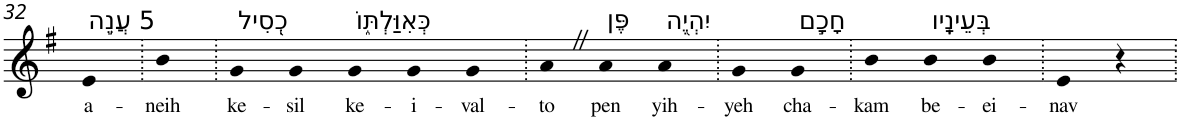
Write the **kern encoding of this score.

**kern	**text
*part1	*part1
*staff1	*staff1
*I"Piano	*
*I'Pno	*
!!LO:PB:g=z
*clefG2	*
*k[f#]	*
*G:	*
=32	=32
!LO:TX:a:t=5 עֲנֵ֣ה	!
!	!LO:LY:b
4e	a-
=33.	=33.
!	!LO:LY:b
4b	-neih
=34.	=34.
!LO:TX:a:t=כְ֭סִיל	!
!	!LO:LY:b
4g	ke-
!	!LO:LY:b
4g	-sil
!LO:TX:a:t=כְּאִוַּלְתּ֑וֹ	!
!	!LO:LY:b
4g	ke-
!	!LO:LY:b
4g	-i-
!	!LO:LY:b
4g	-val-
=35.	=35.
!	!LO:LY:b
4aZ	-to
!LO:TX:a:t=פֶּן	!
!	!LO:LY:b
4a	pen
!LO:TX:a:t=יִהְיֶ֖ה	!
!	!LO:LY:b
4a	yih-
=36.	=36.
!	!LO:LY:b
4g	-yeh
!LO:TX:a:t=חָכָ֣ם	!
!	!LO:LY:b
4g	cha-
=37.	=37.
!	!LO:LY:b
4b	-kam
!LO:TX:a:t=בְּעֵינָֽיו	!
!	!LO:LY:b
4b	be-
!	!LO:LY:b
4b	-ei-
=38.	=38.
!	!LO:LY:b
4e	-nav
4r	.
=.	=.
*-	*-
